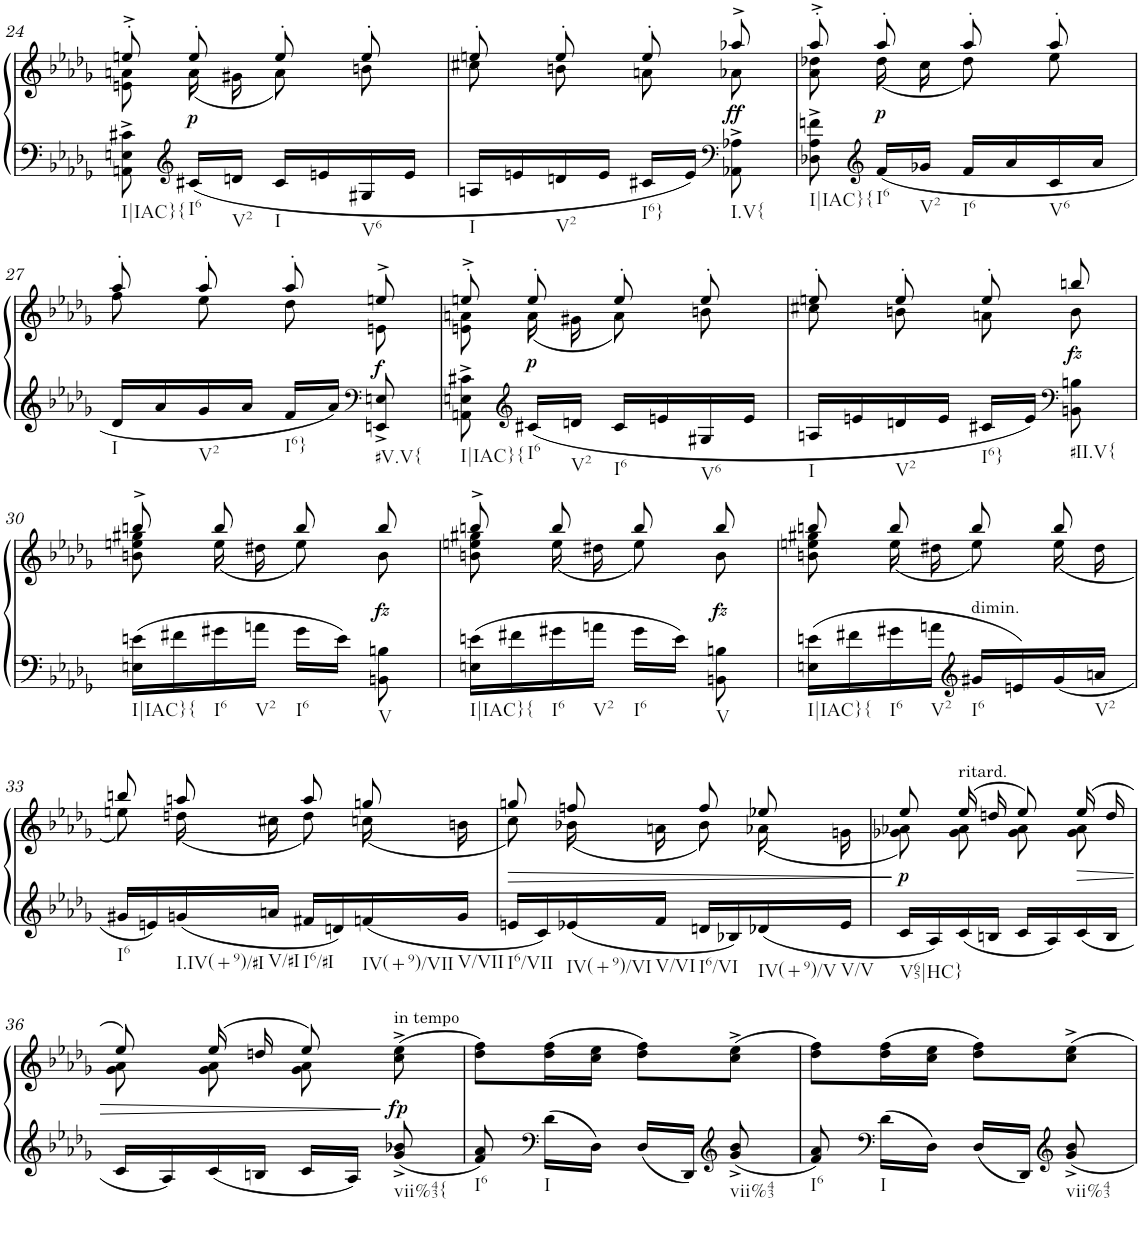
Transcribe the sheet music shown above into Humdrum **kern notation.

**kern	**kern	**dynam
*part1	*part1	*part1
*staff2	*staff1	*staff1/2
*I"Piano	*	*
*I'Pno.	*	*
!!LO:PB:g=z
*clefG2	*clefG2	*
*k[b-e-a-d-g-]	*k[b-e-a-d-g-]	*
*M2/4	*M2/4	*
=24	=24	=24
*	*^	*
!LO:TX:b:t=I|IAC}{	!	!	!
8AAn\^ 8En\^ 8c#X\^	8een'^/	8en\ 8an\	.
*clefG2	*	*	*
!LO:TX:b:t=I6	!	!	!
!	!	!	!LO:DY:b
16c#X/LL	8ee'/	(16a\	p
!LO:TX:b:t=V2	!	!	!
16dn/JJ	.	16g#X\	.
!LO:TX:b:t=I	!	!	!
16c#/LL	8ee'/	8a\)	.
16en/	.	.	.
!LO:TX:b:t=V6	!	!	!
16G#X/	8ee'/	8bn\	.
16e/JJ	.	.	.
=25	=25	=25	=25
!LO:TX:b:t=I	!	!	!
16An/LL	8een'/	8cc#X\	.
16en/	.	.	.
!LO:TX:b:t=V2	!	!	!
16dn/	8ee'/	8bn\	.
16e/JJ	.	.	.
!LO:TX:b:t=I6}	!	!	!
16c#X/LL	8ee'/	8an\	.
16e/JJ	.	.	.
*clefF4	*	*	*
!LO:TX:b:t=I.V{	!	!	!
!	!	!	!LO:DY:b
8AA-X\^ 8A-X\^	8aa-X^/	8a-X\	ff
=26	=26	=26	=26
!LO:TX:b:t=I|IAC}{	!	!	!
8D-X\^ 8A-\^ 8fn\^	8aa-'^/	8a-\ 8dd-X\	.
*clefG2	*	*	*
!LO:TX:b:t=I6	!	!	!
!	!	!	!LO:DY:b
16f/LL	8aa-'/	(16dd-\	p
!LO:TX:b:t=V2	!	!	!
16g-X/JJ	.	16cc\	.
!LO:TX:b:t=I6	!	!	!
16f/LL	8aa-'/	8dd-\)	.
16a-/	.	.	.
!LO:TX:b:t=V6	!	!	!
16c/	8aa-'/	8ee-\	.
16a-/JJ	.	.	.
!!LO:LB:g=z	!!
=27	=27	=27	=27
!LO:TX:b:t=I	!	!	!
16d-/LL	8aa-'/	8ff\	.
16a-/	.	.	.
!LO:TX:b:t=V2	!	!	!
16g-/	8aa-'/	8ee-\	.
16a-/JJ	.	.	.
!LO:TX:b:t=I6}	!	!	!
16f/LL	8aa-'/	8dd-\	.
16a-/JJ	.	.	.
*clefF4	*	*	*
!LO:TX:b:t=#V.V{	!	!	!
!	!	!	!LO:DY:b
8EEn/^ 8En/^	8een^/	8en\	f
=28	=28	=28	=28
!LO:TX:b:t=I|IAC}{	!	!	!
8AAn\^ 8En\^ 8c#X\^	8een'^/	8en\ 8an\	.
*clefG2	*	*	*
!LO:TX:b:t=I6	!	!	!
!	!	!	!LO:DY:b
16c#X/LL	8ee'/	(16a\	p
!LO:TX:b:t=V2	!	!	!
16dn/JJ	.	16g#X\	.
!LO:TX:b:t=I6	!	!	!
16c#/LL	8ee'/	8a\)	.
16en/	.	.	.
!LO:TX:b:t=V6	!	!	!
16G#X/	8ee'/	8bn\	.
16e/JJ	.	.	.
=29	=29	=29	=29
!LO:TX:b:t=I	!	!	!
16An/LL	8een'/	8cc#X\	.
16en/	.	.	.
!LO:TX:b:t=V2	!	!	!
16dn/	8ee'/	8bn\	.
16e/JJ	.	.	.
!LO:TX:b:t=I6}	!	!	!
16c#X/LL	8ee'/	8an\	.
16e/JJ	.	.	.
*clefF4	*	*	*
!LO:TX:b:t=#II.V{	!	!	!
!	!	!	!LO:DY:b
8BBn\ 8Bn\	8bbn/	8b\	fz
!!LO:LB:g=z	!!
=30	=30	=30	=30
!LO:TX:b:t=I|IAC}{	!	!	!
16En\ 16en\LL	8bbn^/	8bn\ 8een\ 8gg#X\	.
16f#X\	.	.	.
!LO:TX:b:t=I6	!	!	!
16g#X\	8bb/	(16ee\	.
!LO:TX:b:t=V2	!	!	!
16an\JJ	.	16dd#X\	.
!LO:TX:b:t=I6	!	!	!
16g#\LL	8bb/	8ee\)	.
16e\JJ	.	.	.
!LO:TX:b:t=V	!	!	!
!	!	!	!LO:DY:b
8BBn\ 8Bn\	8bb/	8b\	fz
=31	=31	=31	=31
!LO:TX:b:t=I|IAC}{	!	!	!
16En\ 16en\LL	8bbn^/	8bn\ 8een\ 8gg#X\	.
16f#X\	.	.	.
!LO:TX:b:t=I6	!	!	!
16g#X\	8bb/	(16ee\	.
!LO:TX:b:t=V2	!	!	!
16an\JJ	.	16dd#X\	.
!LO:TX:b:t=I6	!	!	!
16g#\LL	8bb/	8ee\)	.
16e\JJ	.	.	.
!LO:TX:b:t=V	!	!	!
!	!	!	!LO:DY:b
8BBn\ 8Bn\	8bb/	8b\	fz
=32	=32	=32	=32
!LO:TX:b:t=I|IAC}{	!	!	!
16En\ 16en\LL	8bbn/	8bn\ 8een\ 8gg#X\	.
16f#X\	.	.	.
!LO:TX:b:t=I6	!	!	!
16g#X\	8bb/	(16ee\	.
!LO:TX:b:t=V2	!	!	!
16an\JJ	.	16dd#X\	.
*clefG2	*	*	*
!	!LO:TX:b:t=dimin.	!	!
!LO:TX:b:t=I6	!	!	!
16g#X/LL	8bb/	8ee\)	.
16en/	.	.	.
16g#/	8bb/	(16ee\	.
!LO:TX:b:t=V2	!	!	!
16an/JJ	.	16dd#\	.
!!LO:LB:g=z	!!
=33	=33	=33	=33
!LO:TX:b:t=I6	!	!	!
16g#X/LL	8bbn/	8een\)	.
16en/	.	.	.
!LO:TX:b:t=I.IV(+9)/#I	!	!	!
16gn/	8aan/	(16ddn\	.
!LO:TX:b:t=V/#I	!	!	!
16an/JJ	.	16cc#X\	.
!LO:TX:b:t=I6/#I	!	!	!
16f#X/LL	8aa/	8dd\)	.
16dn/	.	.	.
!LO:TX:b:t=IV(+9)/VII	!	!	!
16fn/	8ggn/	(16ccn\	.
!LO:TX:b:t=V/VII	!	!	!
16g/JJ	.	16bn\	.
=34	=34	=34	=34
!LO:TX:b:t=I6/VII	!	!	!
!	!	!	!LO:HP:b
16en/LL	8ggn/	8cc\)	>
16c/	.	.	.
!LO:TX:b:t=IV(+9)/VI	!	!	!
16e-X/	8ffn/	(16b-X\	.
!LO:TX:b:t=V/VI	!	!	!
16f/JJ	.	16an\	.
!LO:TX:b:t=I6/VI	!	!	!
16dn/LL	8ff/	8b-\)	.
16B-X/	.	.	.
!LO:TX:b:t=IV(+9)/V	!	!	!
16d-X/	8ee-X/	(16a-X\	.
!LO:TX:b:t=V/V	!	!	!
16e-/JJ	.	16gn\	.
*	*v	*v	*
.	.	]
=35	=35	=35
*	*^	*
!LO:TX:b:t=V65|HC}	!	!	!
!	!	!	!LO:DY:b
16c/LL	8ee-/	8g-X\ 8a-X\)	p
16A-/	.	.	.
!	!LO:TX:a:t=ritard.	!	!
16c/	(16ee-/	8g-\ 8a-\	.
16Bn/JJ	16ddn/	.	.
16c/LL	8ee-/)	8g-\ 8a-\	.
16A-/	.	.	.
!	!	!	!LO:HP:b
16c/	(16ee-/	8g-\ 8a-\	>
16B/JJ	16dd/	.	.
!!LO:LB:g=z	!!
=36	=36	=36	=36
16c/LL	8ee-/)	8g-\ 8a-\	.
16A-/	.	.	.
16c/	(16ee-/	8g-\ 8a-\	.
16Bn/JJ	16ddn/	.	.
16c/LL	8ee-/)	8g-\ 8a-\	.
16A-/JJ	.	.	.
!	!LO:TX:a:t=in tempo	!	!
!LO:TX:b:t=vii%43{	!	!	!
!	!	!	!LO:DY:n=1:b
8g-/^ 8b-X/^	(>8cc\^> 8ee-\^>	8ryy	] fp
=37	=37	=37	=37
!LO:TX:b:t=I6	!	!	!
*	*v	*v	*
8f/ 8a-/	8dd-\ 8ff\L)	.
*clefF4	*	*
!LO:TX:b:t=I	!	!
16d-\LL	(16dd-\ 16ff\L	.
16D-\JJ	16cc\ 16ee-\JJ	.
16D-/LL	8dd-\ 8ff\L)	.
16DD-/JJ	.	.
*clefG2	*	*
!LO:TX:b:t=vii%43	!	!
8g-/^ 8b-/^	(8cc\^ 8ee-\^J	.
=38	=38	=38
!LO:TX:b:t=I6	!	!
8f/ 8a-/	8dd-\ 8ff\L)	.
*clefF4	*	*
!LO:TX:b:t=I	!	!
16d-\LL	(16dd-\ 16ff\L	.
16D-\JJ	16cc\ 16ee-\JJ	.
16D-/LL	8dd-\ 8ff\L)	.
16DD-/JJ	.	.
*clefG2	*	*
!LO:TX:b:t=vii%43	!	!
8g-/^ 8b-/^	8cc\^ 8ee-\^J	.
=	=	=
*-	*-	*-
